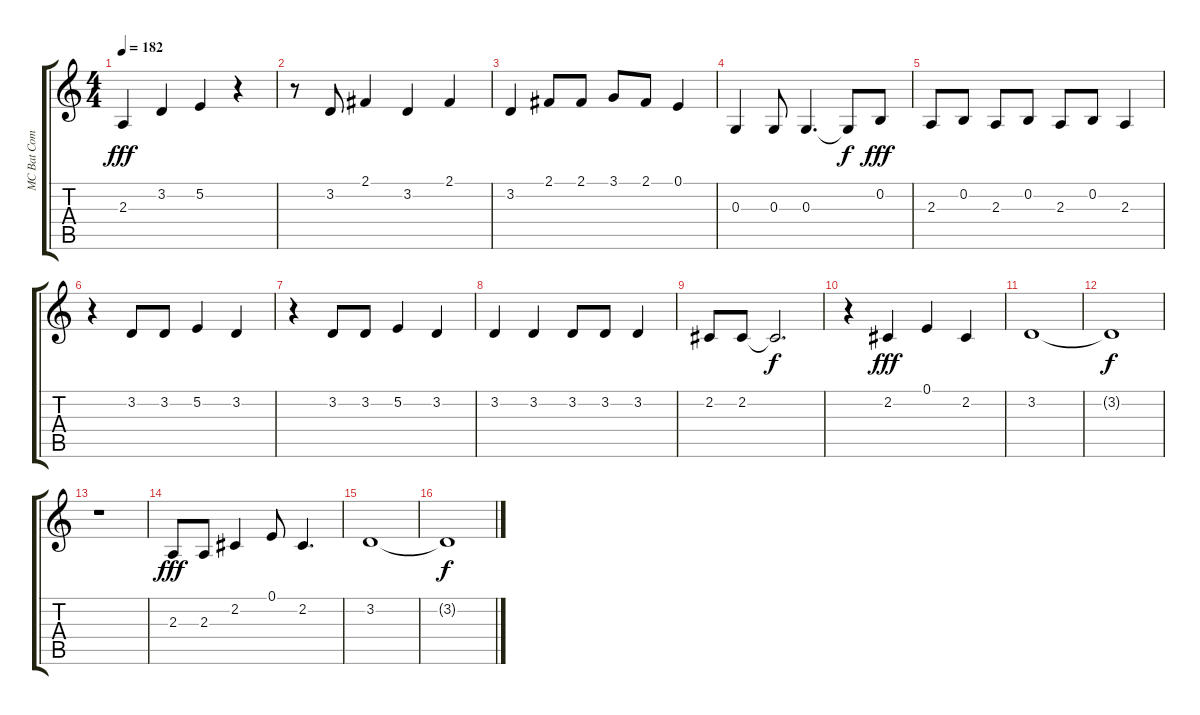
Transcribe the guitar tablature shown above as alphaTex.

\track ("MC Bat Comander (Vox)" "MC Bat Com") {instrument altosax}
\staff {score tabs}
\tuning (E4 B3 G3 D3 A2 E2) {hide}
\ts (4 4)
\tempo 182
\clef g2
\ks c
2.3.4{dy fff} 3.2.4 5.2.4 r.4 |
r.8 3.2.8 2.1.4 3.2.4 2.1.4 |
3.2.4 2.1.8 2.1.8 3.1.8 2.1.8 0.1.4 |
0.3.4 0.3.8 0.3.4{d} 0.3{t}.8{dy f} 0.2.8{dy fff} |
2.3.8 0.2.8 2.3.8 0.2.8 2.3.8 0.2.8 2.3.4 |
r.4 3.2.8 3.2.8 5.2.4 3.2.4 |
r.4 3.2.8 3.2.8 5.2.4 3.2.4 |
3.2.4 3.2.4 3.2.8 3.2.8 3.2.4 |
2.2.8 2.2.8 2.2{t}.2{d dy f} |
r.4 2.2.4{dy fff} 0.1.4 2.2.4 |
3.2.1 |
3.2{t}.1{dy f} |
r.1 |
2.3.8{dy fff} 2.3.8 2.2.4 0.1.8 2.2.4{d} |
3.2.1 |
3.2{t}.1{dy f}
